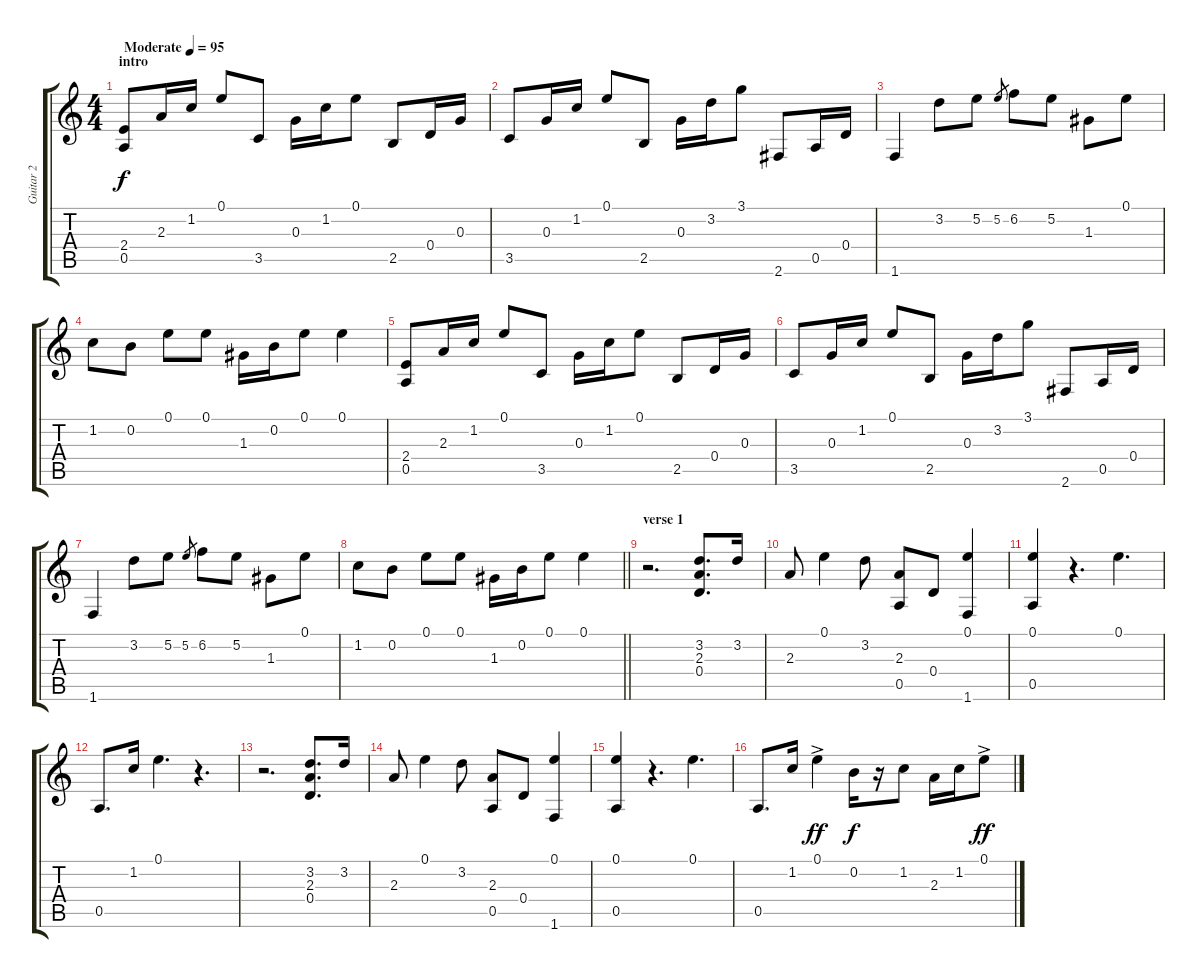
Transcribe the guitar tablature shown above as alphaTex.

\track ("Guitar 2" "Guitar 2") {instrument acousticguitarnylon}
\staff {score tabs}
\tuning (E4 B3 G3 D3 A2 E2) {hide}
\ts (4 4)
\section ("" "intro")
\tempo (95 "Moderate")
\clef g2
\ks c
(2.4 0.5).8{dy f instrument acousticguitarnylon} 2.3.16 1.2.16 0.1.8 3.5.8 0.3.16 1.2.16 0.1.8 2.5.8 0.4.16 0.3.16 |
3.5.8 0.3.16 1.2.16 0.1.8 2.5.8 0.3.16 3.2.16 3.1.8 2.6.8 0.5.16 0.4.16 |
1.6.4 3.2.8 5.2.8 5.2.8{gr} 6.2.8 5.2.8 1.3.8 0.1.8 |
1.2.8 0.2.8 0.1.8 0.1.8 1.3.16 0.2.16 0.1.8 0.1.4 |
(2.4 0.5).8 2.3.16 1.2.16 0.1.8 3.5.8 0.3.16 1.2.16 0.1.8 2.5.8 0.4.16 0.3.16 |
3.5.8 0.3.16 1.2.16 0.1.8 2.5.8 0.3.16 3.2.16 3.1.8 2.6.8 0.5.16 0.4.16 |
1.6.4 3.2.8 5.2.8 5.2.8{gr} 6.2.8 5.2.8 1.3.8 0.1.8 |
\barLineRight lightlight
1.2.8 0.2.8 0.1.8 0.1.8 1.3.16 0.2.16 0.1.8 0.1.4 |
\section ("" "verse 1")
r.2{d} (3.2 2.3 0.4).8{d} 3.2.16 |
2.3.8 0.1.4 3.2.8 (2.3 0.5).8 0.4.8 (0.1 1.6).4 |
(0.1 0.5).4 r.4{d} 0.1.4{d} |
0.5.8{d} 1.2.16 0.1.4{d} r.4{d} |
r.2{d} (3.2 2.3 0.4).8{d} 3.2.16 |
2.3.8 0.1.4 3.2.8 (2.3 0.5).8 0.4.8 (0.1 1.6).4 |
(0.1 0.5).4 r.4{d} 0.1.4{d} |
0.5.8{d} 1.2.16 0.1{ac}.4{dy ff} 0.2.16{dy f} r.16 1.2.8 2.3.16 1.2.16 0.1{ac}.8{dy ff}
